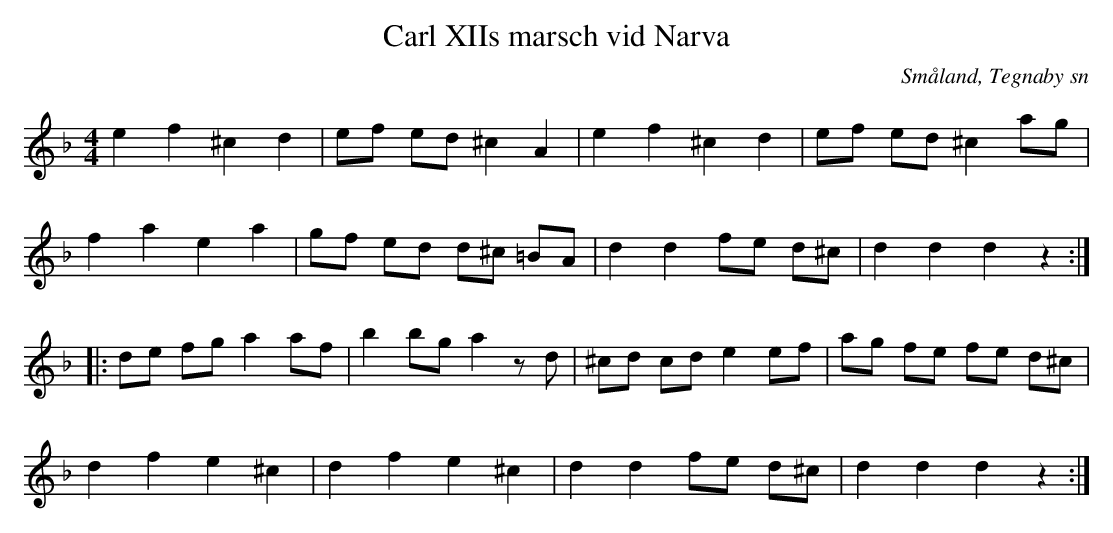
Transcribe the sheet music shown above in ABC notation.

X:1
T: Carl XIIs marsch vid Narva
M: 4/4
L: 1/8
O: Småland, Tegnaby sn
Q: 210
K: Dm
e2 f2 ^c2 d2 | ef ed ^c2 A2 | e2 f2 ^c2 d2 | ef ed ^c2 ag |
f2a2 e2 a2 | gf ed d^c =BA | d2 d2 fe d^c | d2 d2 d2 z2 ::
de fg a2 af | b2 bg a2 z d | ^cd cd e2 ef | ag fe fe d^c |
d2 f2 e2 ^c2 | d2 f2 e2 ^c2 | d2 d2 fe d^c | d2 d2 d2 z2 :|
